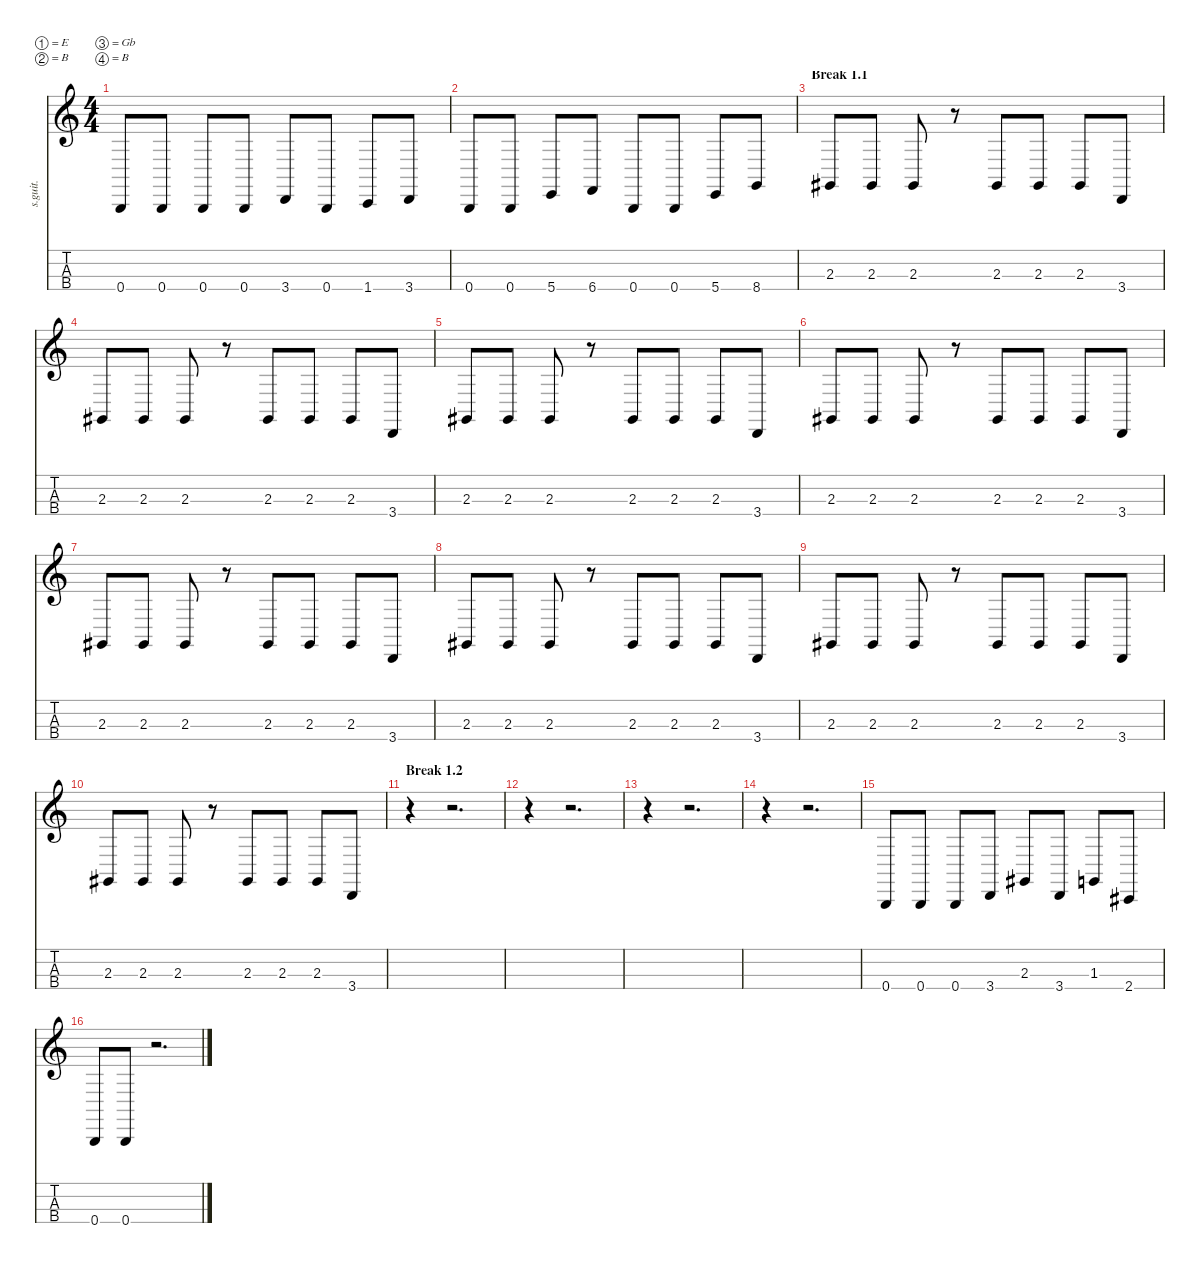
\defaultSystemsLayout 4
\hideDynamics
\bracketExtendMode nobrackets
\track ("Paul Gray" "s.guit.") {instrument electricbasspick}
\staff {score tabs}
\tuning (E2 B1 Gb1 B0)
\ts (4 4)
\tempo (210 hide)
\clef g2
\ks c
0.4.8{lyrics (0 "") lyrics (1 "") lyrics (2 "") lyrics (3 "") lyrics (4 "") dy f} 0.4.8{lyrics (0 "") lyrics (1 "") lyrics (2 "") lyrics (3 "") lyrics (4 "")} 0.4.8{lyrics (0 "") lyrics (1 "") lyrics (2 "") lyrics (3 "") lyrics (4 "")} 0.4.8{lyrics (0 "") lyrics (1 "") lyrics (2 "") lyrics (3 "") lyrics (4 "")} 3.4.8{lyrics (0 "") lyrics (1 "") lyrics (2 "") lyrics (3 "") lyrics (4 "")} 0.4.8{lyrics (0 "") lyrics (1 "") lyrics (2 "") lyrics (3 "") lyrics (4 "")} 1.4.8{lyrics (0 "") lyrics (1 "") lyrics (2 "") lyrics (3 "") lyrics (4 "")} 3.4.8{lyrics (0 "") lyrics (1 "") lyrics (2 "") lyrics (3 "") lyrics (4 "")} |
0.4.8{lyrics (0 "") lyrics (1 "") lyrics (2 "") lyrics (3 "") lyrics (4 "")} 0.4.8{lyrics (0 "") lyrics (1 "") lyrics (2 "") lyrics (3 "") lyrics (4 "")} 5.4.8{lyrics (0 "") lyrics (1 "") lyrics (2 "") lyrics (3 "") lyrics (4 "")} 6.4.8{lyrics (0 "") lyrics (1 "") lyrics (2 "") lyrics (3 "") lyrics (4 "")} 0.4.8{lyrics (0 "") lyrics (1 "") lyrics (2 "") lyrics (3 "") lyrics (4 "")} 0.4.8{lyrics (0 "") lyrics (1 "") lyrics (2 "") lyrics (3 "") lyrics (4 "")} 5.4.8{lyrics (0 "") lyrics (1 "") lyrics (2 "") lyrics (3 "") lyrics (4 "")} 8.4.8{lyrics (0 "") lyrics (1 "") lyrics (2 "") lyrics (3 "") lyrics (4 "")} |
\section ("" "Break 1.1")
2.3{acc #}.8{lyrics (0 "") lyrics (1 "") lyrics (2 "") lyrics (3 "") lyrics (4 "")} 2.3{acc #}.8{lyrics (0 "") lyrics (1 "") lyrics (2 "") lyrics (3 "") lyrics (4 "")} 2.3{acc #}.8{lyrics (0 "") lyrics (1 "") lyrics (2 "") lyrics (3 "") lyrics (4 "")} r.8 2.3{acc #}.8{lyrics (0 "") lyrics (1 "") lyrics (2 "") lyrics (3 "") lyrics (4 "")} 2.3{acc #}.8{lyrics (0 "") lyrics (1 "") lyrics (2 "") lyrics (3 "") lyrics (4 "")} 2.3{acc #}.8{lyrics (0 "") lyrics (1 "") lyrics (2 "") lyrics (3 "") lyrics (4 "")} 3.4.8{lyrics (0 "") lyrics (1 "") lyrics (2 "") lyrics (3 "") lyrics (4 "")} |
2.3{acc #}.8{lyrics (0 "") lyrics (1 "") lyrics (2 "") lyrics (3 "") lyrics (4 "")} 2.3{acc #}.8{lyrics (0 "") lyrics (1 "") lyrics (2 "") lyrics (3 "") lyrics (4 "")} 2.3{acc #}.8{lyrics (0 "") lyrics (1 "") lyrics (2 "") lyrics (3 "") lyrics (4 "")} r.8 2.3{acc #}.8{lyrics (0 "") lyrics (1 "") lyrics (2 "") lyrics (3 "") lyrics (4 "")} 2.3{acc #}.8{lyrics (0 "") lyrics (1 "") lyrics (2 "") lyrics (3 "") lyrics (4 "")} 2.3{acc #}.8{lyrics (0 "") lyrics (1 "") lyrics (2 "") lyrics (3 "") lyrics (4 "")} 3.4.8{lyrics (0 "") lyrics (1 "") lyrics (2 "") lyrics (3 "") lyrics (4 "")} |
2.3{acc #}.8{lyrics (0 "") lyrics (1 "") lyrics (2 "") lyrics (3 "") lyrics (4 "")} 2.3{acc #}.8{lyrics (0 "") lyrics (1 "") lyrics (2 "") lyrics (3 "") lyrics (4 "")} 2.3{acc #}.8{lyrics (0 "") lyrics (1 "") lyrics (2 "") lyrics (3 "") lyrics (4 "")} r.8 2.3{acc #}.8{lyrics (0 "") lyrics (1 "") lyrics (2 "") lyrics (3 "") lyrics (4 "")} 2.3{acc #}.8{lyrics (0 "") lyrics (1 "") lyrics (2 "") lyrics (3 "") lyrics (4 "")} 2.3{acc #}.8{lyrics (0 "") lyrics (1 "") lyrics (2 "") lyrics (3 "") lyrics (4 "")} 3.4.8{lyrics (0 "") lyrics (1 "") lyrics (2 "") lyrics (3 "") lyrics (4 "")} |
2.3{acc #}.8{lyrics (0 "") lyrics (1 "") lyrics (2 "") lyrics (3 "") lyrics (4 "")} 2.3{acc #}.8{lyrics (0 "") lyrics (1 "") lyrics (2 "") lyrics (3 "") lyrics (4 "")} 2.3{acc #}.8{lyrics (0 "") lyrics (1 "") lyrics (2 "") lyrics (3 "") lyrics (4 "")} r.8 2.3{acc #}.8{lyrics (0 "") lyrics (1 "") lyrics (2 "") lyrics (3 "") lyrics (4 "")} 2.3{acc #}.8{lyrics (0 "") lyrics (1 "") lyrics (2 "") lyrics (3 "") lyrics (4 "")} 2.3{acc #}.8{lyrics (0 "") lyrics (1 "") lyrics (2 "") lyrics (3 "") lyrics (4 "")} 3.4.8{lyrics (0 "") lyrics (1 "") lyrics (2 "") lyrics (3 "") lyrics (4 "")} |
2.3{acc #}.8{lyrics (0 "") lyrics (1 "") lyrics (2 "") lyrics (3 "") lyrics (4 "")} 2.3{acc #}.8{lyrics (0 "") lyrics (1 "") lyrics (2 "") lyrics (3 "") lyrics (4 "")} 2.3{acc #}.8{lyrics (0 "") lyrics (1 "") lyrics (2 "") lyrics (3 "") lyrics (4 "")} r.8 2.3{acc #}.8{lyrics (0 "") lyrics (1 "") lyrics (2 "") lyrics (3 "") lyrics (4 "")} 2.3{acc #}.8{lyrics (0 "") lyrics (1 "") lyrics (2 "") lyrics (3 "") lyrics (4 "")} 2.3{acc #}.8{lyrics (0 "") lyrics (1 "") lyrics (2 "") lyrics (3 "") lyrics (4 "")} 3.4.8{lyrics (0 "") lyrics (1 "") lyrics (2 "") lyrics (3 "") lyrics (4 "")} |
2.3{acc #}.8{lyrics (0 "") lyrics (1 "") lyrics (2 "") lyrics (3 "") lyrics (4 "")} 2.3{acc #}.8{lyrics (0 "") lyrics (1 "") lyrics (2 "") lyrics (3 "") lyrics (4 "")} 2.3{acc #}.8{lyrics (0 "") lyrics (1 "") lyrics (2 "") lyrics (3 "") lyrics (4 "")} r.8 2.3{acc #}.8{lyrics (0 "") lyrics (1 "") lyrics (2 "") lyrics (3 "") lyrics (4 "")} 2.3{acc #}.8{lyrics (0 "") lyrics (1 "") lyrics (2 "") lyrics (3 "") lyrics (4 "")} 2.3{acc #}.8{lyrics (0 "") lyrics (1 "") lyrics (2 "") lyrics (3 "") lyrics (4 "")} 3.4.8{lyrics (0 "") lyrics (1 "") lyrics (2 "") lyrics (3 "") lyrics (4 "")} |
2.3{acc #}.8{lyrics (0 "") lyrics (1 "") lyrics (2 "") lyrics (3 "") lyrics (4 "")} 2.3{acc #}.8{lyrics (0 "") lyrics (1 "") lyrics (2 "") lyrics (3 "") lyrics (4 "")} 2.3{acc #}.8{lyrics (0 "") lyrics (1 "") lyrics (2 "") lyrics (3 "") lyrics (4 "")} r.8 2.3{acc #}.8{lyrics (0 "") lyrics (1 "") lyrics (2 "") lyrics (3 "") lyrics (4 "")} 2.3{acc #}.8{lyrics (0 "") lyrics (1 "") lyrics (2 "") lyrics (3 "") lyrics (4 "")} 2.3{acc #}.8{lyrics (0 "") lyrics (1 "") lyrics (2 "") lyrics (3 "") lyrics (4 "")} 3.4.8{lyrics (0 "") lyrics (1 "") lyrics (2 "") lyrics (3 "") lyrics (4 "")} |
2.3{acc #}.8{lyrics (0 "") lyrics (1 "") lyrics (2 "") lyrics (3 "") lyrics (4 "")} 2.3{acc #}.8{lyrics (0 "") lyrics (1 "") lyrics (2 "") lyrics (3 "") lyrics (4 "")} 2.3{acc #}.8{lyrics (0 "") lyrics (1 "") lyrics (2 "") lyrics (3 "") lyrics (4 "")} r.8 2.3{acc #}.8{lyrics (0 "") lyrics (1 "") lyrics (2 "") lyrics (3 "") lyrics (4 "")} 2.3{acc #}.8{lyrics (0 "") lyrics (1 "") lyrics (2 "") lyrics (3 "") lyrics (4 "")} 2.3{acc #}.8{lyrics (0 "") lyrics (1 "") lyrics (2 "") lyrics (3 "") lyrics (4 "")} 3.4.8{lyrics (0 "") lyrics (1 "") lyrics (2 "") lyrics (3 "") lyrics (4 "")} |
\section ("" "Break 1.2")
\tempo (188 hide)
r.4 r.2{d} |
r.4 r.2{d} |
r.4 r.2{d} |
r.4 r.2{d} |
\tempo (195 hide)
0.4.8{lyrics (0 "") lyrics (1 "") lyrics (2 "") lyrics (3 "") lyrics (4 "")} 0.4.8{lyrics (0 "") lyrics (1 "") lyrics (2 "") lyrics (3 "") lyrics (4 "")} 0.4.8{lyrics (0 "") lyrics (1 "") lyrics (2 "") lyrics (3 "") lyrics (4 "")} 3.4.8{lyrics (0 "") lyrics (1 "") lyrics (2 "") lyrics (3 "") lyrics (4 "")} 2.3{acc #}.8{lyrics (0 "") lyrics (1 "") lyrics (2 "") lyrics (3 "") lyrics (4 "")} 3.4.8{lyrics (0 "") lyrics (1 "") lyrics (2 "") lyrics (3 "") lyrics (4 "")} 1.3.8{lyrics (0 "") lyrics (1 "") lyrics (2 "") lyrics (3 "") lyrics (4 "")} 2.4{acc #}.8{lyrics (0 "") lyrics (1 "") lyrics (2 "") lyrics (3 "") lyrics (4 "")} |
0.4.8{lyrics (0 "") lyrics (1 "") lyrics (2 "") lyrics (3 "") lyrics (4 "")} 0.4.8{lyrics (0 "") lyrics (1 "") lyrics (2 "") lyrics (3 "") lyrics (4 "")} r.2{d}
